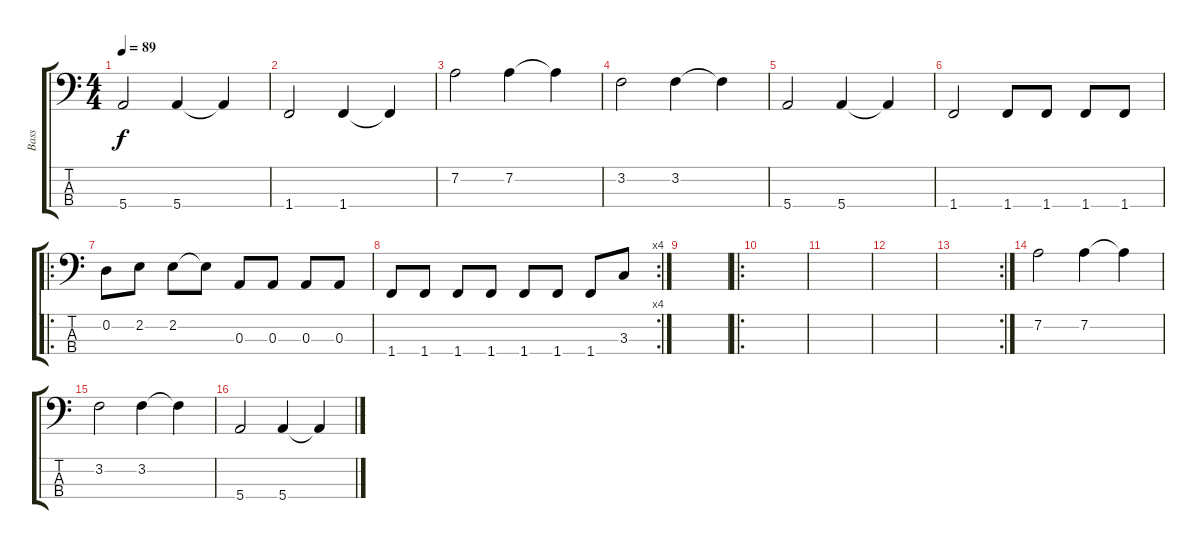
\track ("Bass" "Bass") {instrument electricbassfinger}
\staff {score tabs}
\tuning (G2 D2 A1 E1) {hide}
\ts (4 4)
\tempo 89
\clef f4
\ks c
5.4.2{dy f} 5.4.4 5.4{t}.4 |
1.4.2 1.4.4 1.4{t}.4 |
7.2.2 7.2.4 7.2{t}.4 |
3.2.2 3.2.4 3.2{t}.4 |
5.4.2 5.4.4 5.4{t}.4 |
1.4.2 1.4.8 1.4.8 1.4.8 1.4.8 |
\ro
0.2.8 2.2.8 2.2.8 2.2{t}.8 0.3.8 0.3.8 0.3.8 0.3.8 |
\rc 4
1.4.8 1.4.8 1.4.8 1.4.8 1.4.8 1.4.8 1.4.8 3.3.8 |
|
\ro
|
|
|
\rc 2
|
7.2.2 7.2.4 7.2{t}.4 |
3.2.2 3.2.4 3.2{t}.4 |
5.4.2 5.4.4 5.4{t}.4
